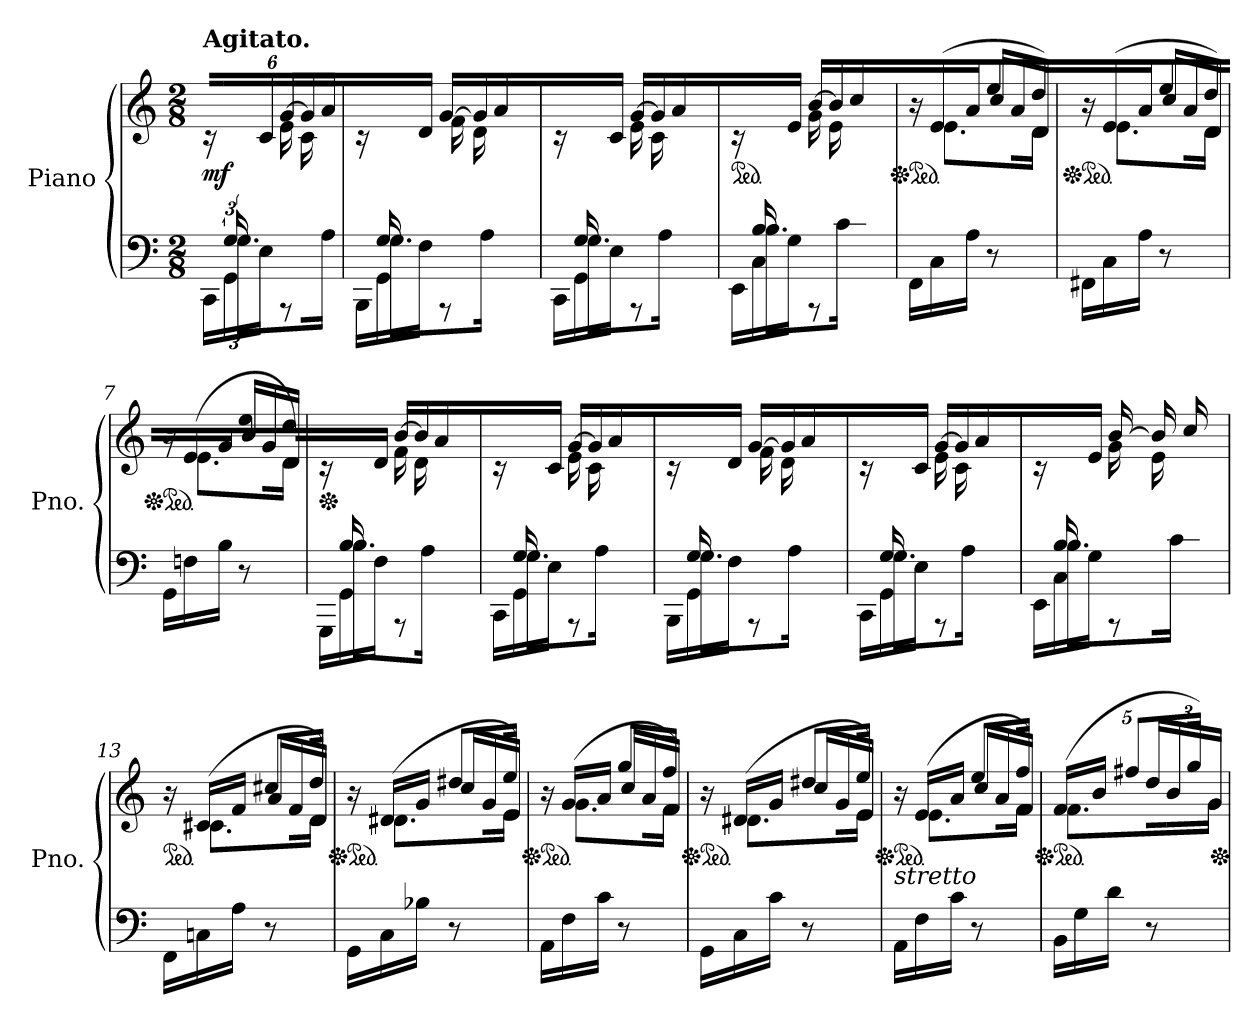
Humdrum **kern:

**kern	**kern	**dynam
*part1	*part1	*part1
*staff2	*staff1	*staff1/2
*I"Piano	*	*
*I'Pno.	*	*
*clefF4	*clefG2	*
*k[]	*k[]	*
*M2/8	*M2/8	*
=1	=1	=1
*^	*	*
*	*^	*	*
*	*	*^	*	*
*	*	*Xbrackettup	*Xtuplet	*	*
*	*	*	*	*^	*
!	!	!	!	!LO:TX:a:B:t=Agitato.	!	!
!	!	!	!	!	!	!LO:DY:b
24ryy	24%5ryy	24CC\LL	24reyy	24rc	8ryy	mf
(24G/LL	.	24GG\	12.G\L	24ryy	.	.
6ryy	.	24E\JJ	.	24c/JJ	.	.
*	*	*	*	*	*Xtuplet	*
.	.	8rAAA	.	[24g/L	24e\LL	.
.	.	.	24reyy	24g/L]	24c\	.
.	24A/JJ	.	24A\Jk	24a/Jk)	24ryy	.
=2	=2	=2	=2	=2	=2	=2
24ryy	24%5ryy	24BBB\LL	24reyy	24rc	8ryy	.
(24G/LL	.	24GG\	12.G\L	24ryy	.	.
6ryy	.	24F\JJ	.	24d/JJ	.	.
.	.	8rAAA	.	[24g/L	24f\LL	.
.	.	.	24reyy	24g/L]	24d\	.
.	24A/JJ	.	24A\Jk	24a/Jk)	24ryy	.
=3	=3	=3	=3	=3	=3	=3
24ryy	24%5ryy	24CC\LL	24reyy	24rc	8ryy	.
(24G/LL	.	24GG\	12.G\L	24ryy	.	.
6ryy	.	24E\JJ	.	24c/JJ	.	.
.	.	8rAAA	.	[24g/L	24e\LL	.
.	.	.	24reyy	24g/L]	24c\	.
.	24A/JJ	.	24A\Jk	24a/Jk)	24ryy	.
=4	=4	=4	=4	=4	=4	=4
*	*	*	*	*ped	*	*
24ryy	24%5ryy	24EE\LL	24reyy	24rc	8ryy	.
(24B/LL	.	24C\	12.B\L	24ryy	.	.
6ryy	.	24G\JJ	.	24e/JJ	.	.
.	.	8rAAA	.	[24b/L	24g\LL	.
.	.	.	24reyy	24b/L]	24e\	.
.	24c/JJ	.	24c\Jk	24cc/Jk)	24ryy	.
*v	*v	*v	*v	*	*	*
*	*v	*v	*
=5	=5	=5
*	*Xped	*
*	*ped	*
*	*^	*
*	*	*^	*
24FF\LL	24r	8rgyy	24rEEyy	.
24C\	(24e/LL	.	12.e\L	.
24A\JJ	24a/JJ	.	.	.
8r	12ee/L	24cc/LL	.	.
.	.	24a/	24rEEyy	.
.	24dd/Jk)	24d/JJ	24d\Jk	.
=6	=6	=6	=6	=6
*	*Xped	*	*	*
*	*ped	*	*	*
24FF#X\LL	24r	8rgyy	24rEEyy	.
24C\	(24e/LL	.	12.e\L	.
24A\JJ	24a/JJ	.	.	.
8r	12ee/L	24cc/LL	.	.
.	.	24a/	24rEEyy	.
.	24dd/Jk)	24d/JJ	24d\Jk	.
=7	=7	=7	=7	=7
*	*Xped	*	*	*
*	*ped	*	*	*
24GG\LL	24r	8rgyy	24rEEyy	.
24Fn\	(24e/LL	.	12.e\L	.
24B\JJ	24g/JJ	.	.	.
8r	12ee/L	24b/LL	.	.
.	.	24g/	24rEEyy	.
.	24dd/Jk)	24d/JJ	24d\Jk	.
*	*v	*v	*v	*
!!LO:LB:g=z
=8	=8	=8
*^	*	*
*	*^	*	*
*	*	*^	*	*
*	*	*	*	*Xped	*
*	*	*	*	*^	*
24ryy	24%5ryy	24GGG\LL	24reyy	24rc	8ryy	.
(24B/LL	.	24GG\	12.B\L	24ryy	.	.
6ryy	.	24F\JJ	.	24d/JJ	.	.
.	.	8rAAA	.	[24b/L	24f\LL	.
.	.	.	24reyy	24b/L]	24d\	.
.	24A/JJ	.	24A\Jk	24a/Jk)	24ryy	.
=9	=9	=9	=9	=9	=9	=9
24ryy	24%5ryy	24CC\LL	24reyy	24rc	8ryy	.
(24G/LL	.	24GG\	12.G\L	24ryy	.	.
6ryy	.	24E\JJ	.	24c/JJ	.	.
.	.	8rAAA	.	[24g/L	24e\LL	.
.	.	.	24reyy	24g/L]	24c\	.
.	24A/JJ	.	24A\Jk	24a/Jk)	24ryy	.
=10	=10	=10	=10	=10	=10	=10
24ryy	24%5ryy	24BBB\LL	24reyy	24rc	8ryy	.
(24G/LL	.	24GG\	12.G\L	24ryy	.	.
6ryy	.	24F\JJ	.	24d/JJ	.	.
.	.	8rAAA	.	[24g/L	24f\LL	.
.	.	.	24reyy	24g/L]	24d\	.
.	24A/JJ	.	24A\Jk	24a/Jk)	24ryy	.
=11	=11	=11	=11	=11	=11	=11
24ryy	24%5ryy	24CC\LL	24reyy	24rc	8ryy	.
(24G/LL	.	24GG\	12.G\L	24ryy	.	.
6ryy	.	24E\JJ	.	24c/JJ	.	.
.	.	8rAAA	.	[24g/L	24e\LL	.
.	.	.	24reyy	24g/L]	24c\	.
.	24A/JJ	.	24A\Jk	24a/Jk)	24ryy	.
=12	=12	=12	=12	=12	=12	=12
24ryy	24%5ryy	24EE\LL	24reyy	24rc	8ryy	.
(24B/LL	.	24C\	12.B\L	24ryy	.	.
6ryy	.	24G\JJ	.	24e/JJ	.	.
.	.	8rAAA	.	[24b/L	24g\LL	.
.	.	.	24reyy	24b/L]	24e\	.
.	24c/JJ	.	24c\Jk	24cc/Jk)	24ryy	.
*v	*v	*v	*v	*	*	*
*	*v	*v	*
=13	=13	=13
*	*ped	*
*	*^	*
*	*	*^	*
24FF\LL	24r	8rgyy	24rEEyy	.
24Cn\	(24c#X/LL	.	12.c#\L	.
24A\JJ	24f/JJ	.	.	.
8r	12cc#X/L	24a/LL	.	.
.	.	24f/	24rEEyy	.
.	24dd/Jk)	24d/JJ	24d\Jk	.
=14	=14	=14	=14	=14
*	*Xped	*	*	*
*	*ped	*	*	*
24GG\LL	24r	8rgyy	24rEEyy	.
24C\	(24d#X/LL	.	12.d#\L	.
24B-X\JJ	24g/JJ	.	.	.
8r	12dd#X/L	24cc/LL	.	.
.	.	24g/	24rEEyy	.
.	24ee/Jk)	24e/JJ	24e\Jk	.
!!LO:LB:g=z	!!	!!
=15	=15	=15	=15	=15
*	*Xped	*	*	*
*	*ped	*	*	*
24AA\LL	24r	8rgyy	24rEEyy	.
24F\	(24g/LL	.	12.g\L	.
24c\JJ	24a/JJ	.	.	.
8r	12gg/L	24cc/LL	.	.
.	.	24a/	24rEEyy	.
.	24ff/Jk)	24f/JJ	24f\Jk	.
=16	=16	=16	=16	=16
*	*Xped	*	*	*
*	*ped	*	*	*
24GG\LL	24r	8rgyy	24rEEyy	.
24C\	(24d#X/LL	.	12.d#\L	.
24c\JJ	24g/JJ	.	.	.
8r	12dd#X/L	24cc/LL	.	.
.	.	24g/	24rEEyy	.
.	24ee/Jk)	24e/JJ	24e\Jk	.
=17	=17	=17	=17	=17
*	*Xped	*	*	*
*	*ped	*	*	*
!LO:TX:a:i:t=stretto	!	!	!	!
24AA\LL	24r	8rgyy	24rEEyy	.
24F\	(24e/LL	.	12.e\L	.
24c\JJ	24a/JJ	.	.	.
8r	12ee/L	24cc/LL	.	.
.	.	24a/	24rEEyy	.
.	24ff/Jk)	24f/JJ	24f\Jk	.
=18	=18	=18	=18	=18
*	*Xped	*	*	*
*	*ped	*	*	*
*	*tuplet	*	*	*
*	*Xbrackettup	*	*Xtuplet	*
24BB\LL	(20f/LL	8reyy	12.f\L	.
24G\	.	.	.	.
.	20b/JJ	.	.	.
24d\JJ	.	.	.	.
.	10ff#X/L	.	.	.
8r	.	24dd/LL	24rEEyy	.
.	.	24b/	24rEEyy	.
.	20gg/Jk)	.	.	.
.	.	24g/JJ	24g\Jk	.
*	*Xped	*	*	*
*	*v	*v	*v	*
=	=	=
*-	*-	*-
